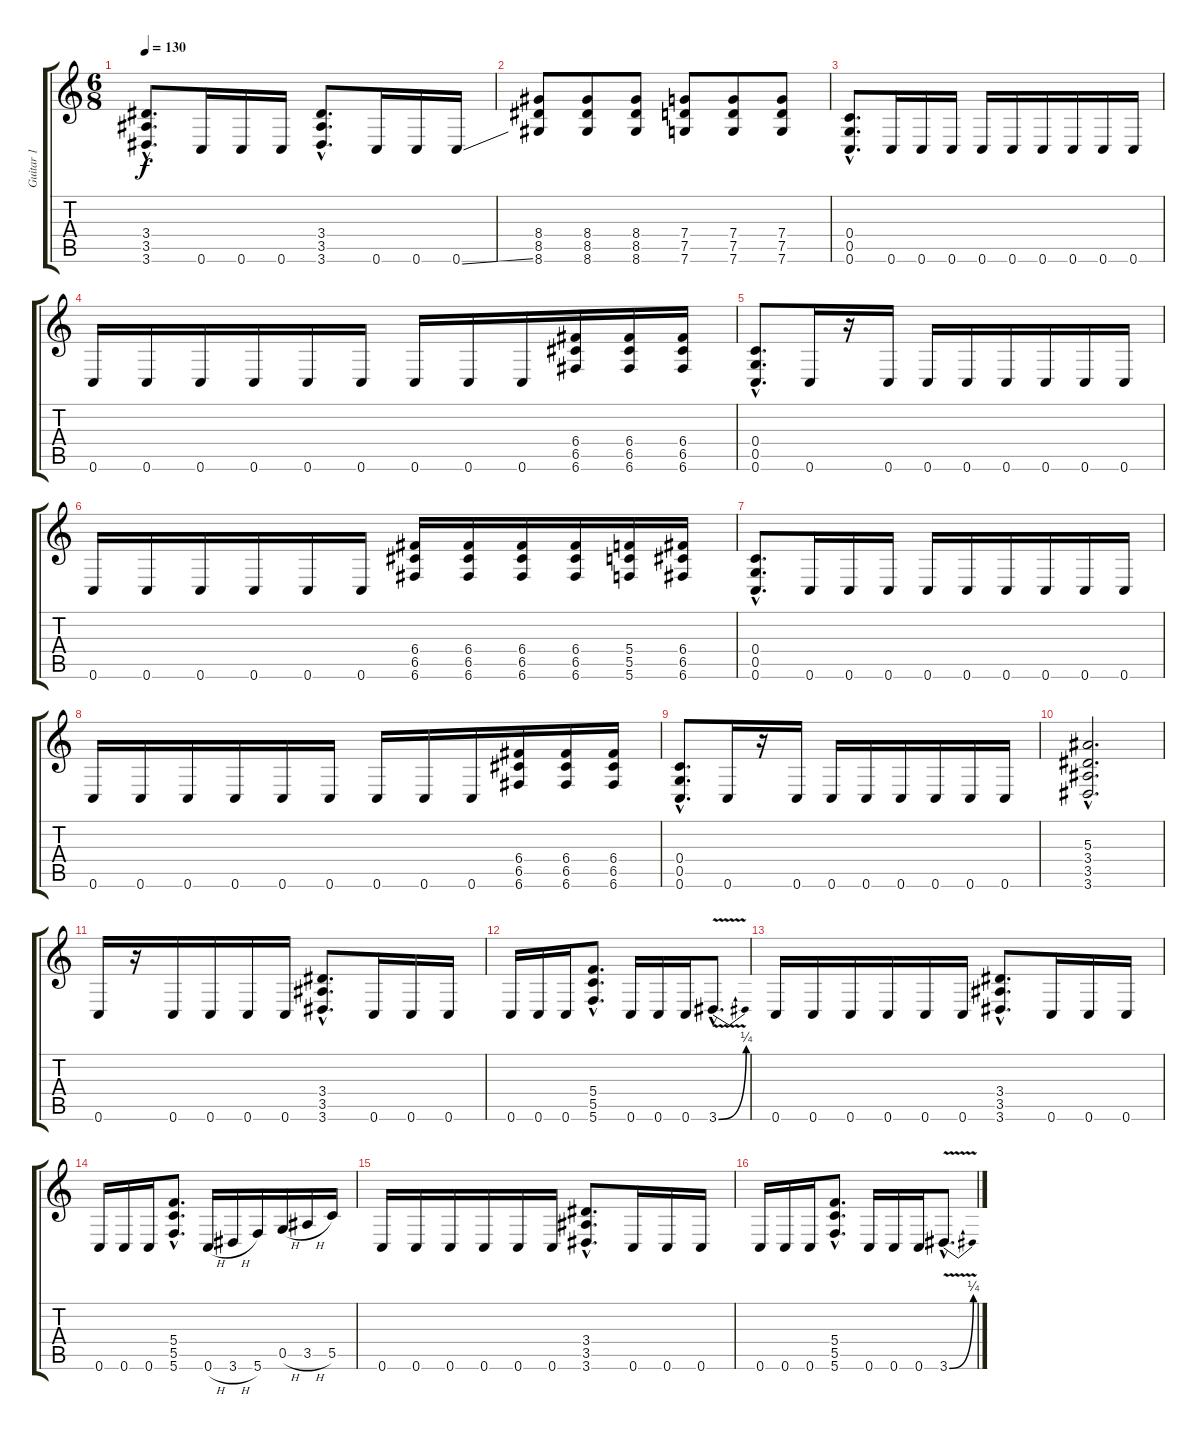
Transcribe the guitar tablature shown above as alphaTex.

\track ("Guitar 1" "Guitar 1") {instrument distortionguitar}
\staff {score tabs}
\tuning (D4 A3 F3 C3 G2 C2) {hide}
\ts (6 8)
\tempo 130
\clef g2
\ks c
(3.4{hac} 3.5{hac} 3.6{hac}).8{d dy f} 0.6.16 0.6.16 0.6.16 (3.4{hac} 3.5{hac} 3.6{hac}).8{d} 0.6.16 0.6.16 0.6{ss}.16 |
(8.4 8.5 8.6).8 (8.4 8.5 8.6).8 (8.4 8.5 8.6).8 (7.4 7.5 7.6).8 (7.4 7.5 7.6).8 (7.4 7.5 7.6).8 |
\section ("" "")
(0.4{hac} 0.5{hac} 0.6{hac}).8{d} 0.6.16 0.6.16 0.6.16 0.6.16 0.6.16 0.6.16 0.6.16 0.6.16 0.6.16 |
0.6.16 0.6.16 0.6.16 0.6.16 0.6.16 0.6.16 0.6.16 0.6.16 0.6.16 (6.4 6.5 6.6).16 (6.4 6.5 6.6).16 (6.4 6.5 6.6).16 |
(0.4{hac} 0.5{hac} 0.6{hac}).8{d} 0.6.16 r.16 0.6.16 0.6.16 0.6.16 0.6.16 0.6.16 0.6.16 0.6.16 |
0.6.16 0.6.16 0.6.16 0.6.16 0.6.16 0.6.16 (6.4 6.5 6.6).16 (6.4 6.5 6.6).16 (6.4 6.5 6.6).16 (6.4 6.5 6.6).16 (5.4 5.5 5.6).16 (6.4 6.5 6.6).16 |
(0.4{hac} 0.5{hac} 0.6{hac}).8{d} 0.6.16 0.6.16 0.6.16 0.6.16 0.6.16 0.6.16 0.6.16 0.6.16 0.6.16 |
0.6.16 0.6.16 0.6.16 0.6.16 0.6.16 0.6.16 0.6.16 0.6.16 0.6.16 (6.4 6.5 6.6).16 (6.4 6.5 6.6).16 (6.4 6.5 6.6).16 |
(0.4{hac} 0.5{hac} 0.6{hac}).8{d} 0.6.16 r.16 0.6.16 0.6.16 0.6.16 0.6.16 0.6.16 0.6.16 0.6.16 |
(5.3{hac} 3.4{hac} 3.5{hac} 3.6{hac}).2{d} |
\section ("" "")
0.6.16 r.16 0.6.16 0.6.16 0.6.16 0.6.16 (3.4{hac} 3.5{hac} 3.6{hac}).8{d} 0.6.16 0.6.16 0.6.16 |
0.6.16 0.6.16 0.6.16 (5.4{hac} 5.5{hac} 5.6{hac}).8{d} 0.6.16 0.6.16 0.6.16 3.6{be (bend 0 0 60 1) v hac}.8{d} |
0.6.16 0.6.16 0.6.16 0.6.16 0.6.16 0.6.16 (3.4{hac} 3.5{hac} 3.6{hac}).8{d} 0.6.16 0.6.16 0.6.16 |
0.6.16 0.6.16 0.6.16 (5.4{hac} 5.5{hac} 5.6{hac}).8{d} 0.6{h}.16 3.6{h}.16 5.6.16 0.5{h}.16 3.5{h}.16 5.5.16 |
0.6.16 0.6.16 0.6.16 0.6.16 0.6.16 0.6.16 (3.4{hac} 3.5{hac} 3.6{hac}).8{d} 0.6.16 0.6.16 0.6.16 |
0.6.16 0.6.16 0.6.16 (5.4{hac} 5.5{hac} 5.6{hac}).8{d} 0.6.16 0.6.16 0.6.16 3.6{be (bend 0 0 60 1) v hac}.8{d}
